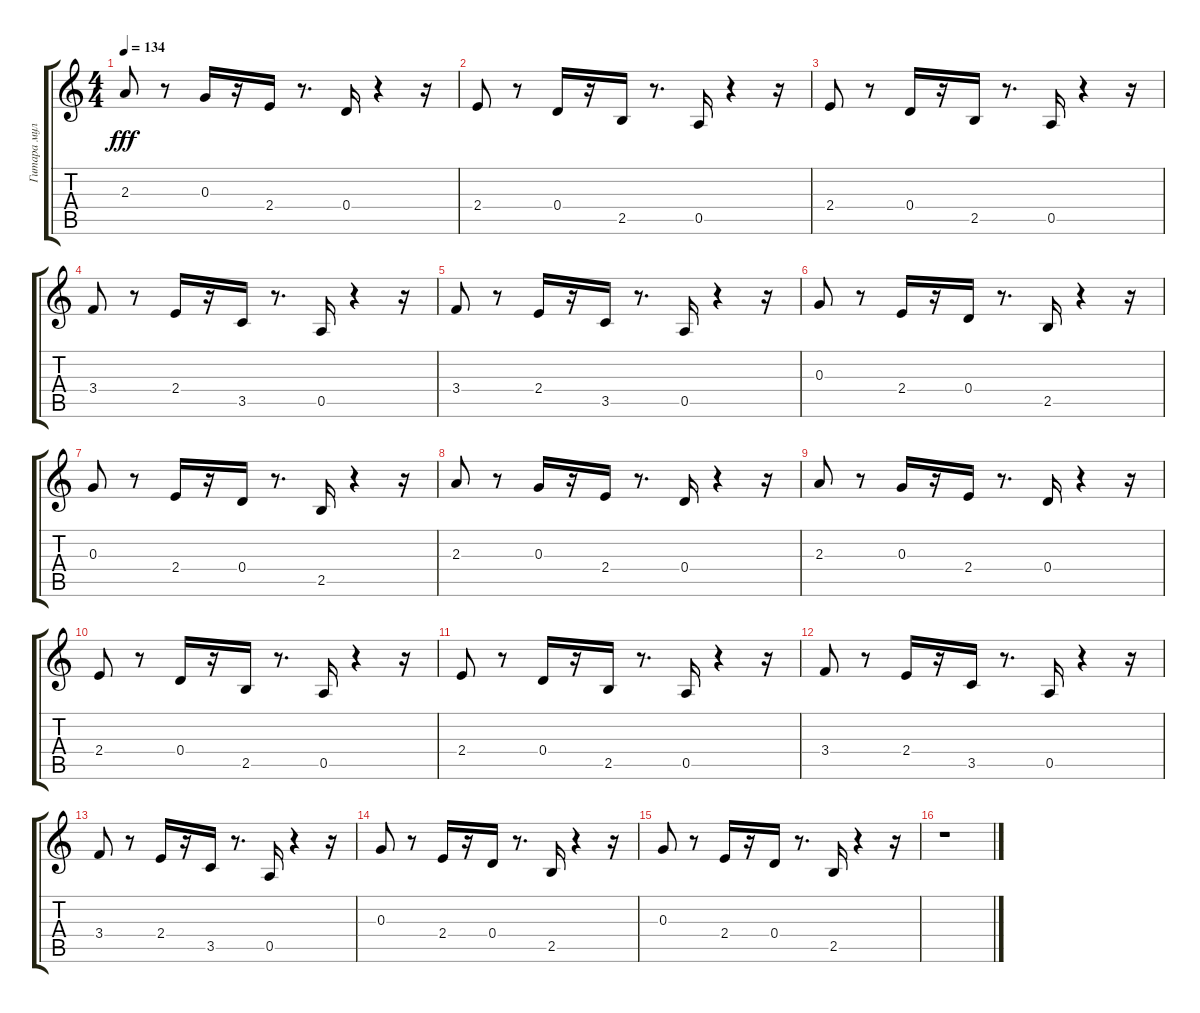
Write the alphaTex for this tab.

\track ("Гитара мульти" "Гитара мул") {instrument electricguitarmuted}
\staff {score tabs}
\tuning (E4 B3 G3 D3 A2 E2) {hide}
\ts (4 4)
\tempo 134
\clef g2
\ks c
2.3.8{dy fff} r.8 0.3.16 r.16 2.4.16 r.8{d} 0.4.16 r.4 r.16 |
2.4.8 r.8 0.4.16 r.16 2.5.16 r.8{d} 0.5.16 r.4 r.16 |
2.4.8 r.8 0.4.16 r.16 2.5.16 r.8{d} 0.5.16 r.4 r.16 |
3.4.8 r.8 2.4.16 r.16 3.5.16 r.8{d} 0.5.16 r.4 r.16 |
3.4.8 r.8 2.4.16 r.16 3.5.16 r.8{d} 0.5.16 r.4 r.16 |
0.3.8 r.8 2.4.16 r.16 0.4.16 r.8{d} 2.5.16 r.4 r.16 |
0.3.8 r.8 2.4.16 r.16 0.4.16 r.8{d} 2.5.16 r.4 r.16 |
2.3.8 r.8 0.3.16 r.16 2.4.16 r.8{d} 0.4.16 r.4 r.16 |
2.3.8 r.8 0.3.16 r.16 2.4.16 r.8{d} 0.4.16 r.4 r.16 |
2.4.8 r.8 0.4.16 r.16 2.5.16 r.8{d} 0.5.16 r.4 r.16 |
2.4.8 r.8 0.4.16 r.16 2.5.16 r.8{d} 0.5.16 r.4 r.16 |
3.4.8 r.8 2.4.16 r.16 3.5.16 r.8{d} 0.5.16 r.4 r.16 |
3.4.8 r.8 2.4.16 r.16 3.5.16 r.8{d} 0.5.16 r.4 r.16 |
0.3.8 r.8 2.4.16 r.16 0.4.16 r.8{d} 2.5.16 r.4 r.16 |
0.3.8 r.8 2.4.16 r.16 0.4.16 r.8{d} 2.5.16 r.4 r.16 |
r.1
